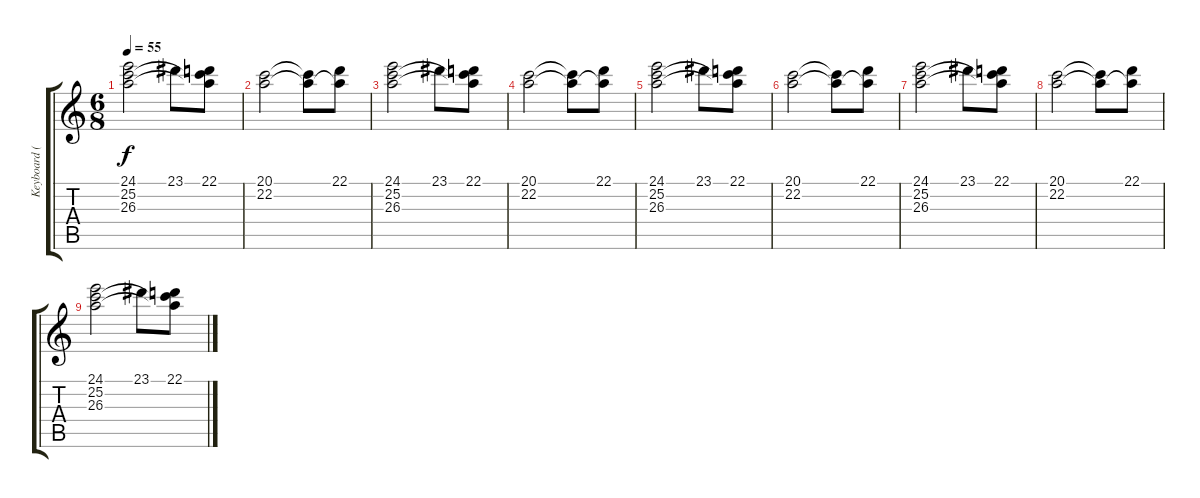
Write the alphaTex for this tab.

\track ("Keyboard (Davies)" "Keyboard (") {instrument drawbarorgan}
\staff {score tabs}
\tuning (E4 B3 G3 D3 A2 E2) {hide}
\ts (6 8)
\tempo 55
\clef g2
\ks c
(24.1 25.2 26.3).2{dy f} 23.1.8 (22.1 25.2{t} 26.3{t}).8 |
(20.1 22.2).2 (20.1{t} 22.2{t}).8 (22.1 22.2{t}).8 |
(24.1 25.2 26.3).2 23.1.8 (22.1 25.2{t} 26.3{t}).8 |
(20.1 22.2).2 (20.1{t} 22.2{t}).8 (22.1 22.2{t}).8 |
(24.1 25.2 26.3).2 23.1.8 (22.1 25.2{t} 26.3{t}).8 |
(20.1 22.2).2 (20.1{t} 22.2{t}).8 (22.1 22.2{t}).8 |
(24.1 25.2 26.3).2 23.1.8 (22.1 25.2{t} 26.3{t}).8 |
(20.1 22.2).2{volume 0} (20.1{t} 22.2{t}).8 (22.1 22.2{t}).8 |
(24.1 25.2 26.3).2 23.1.8 (22.1 25.2{t} 26.3{t}).8
